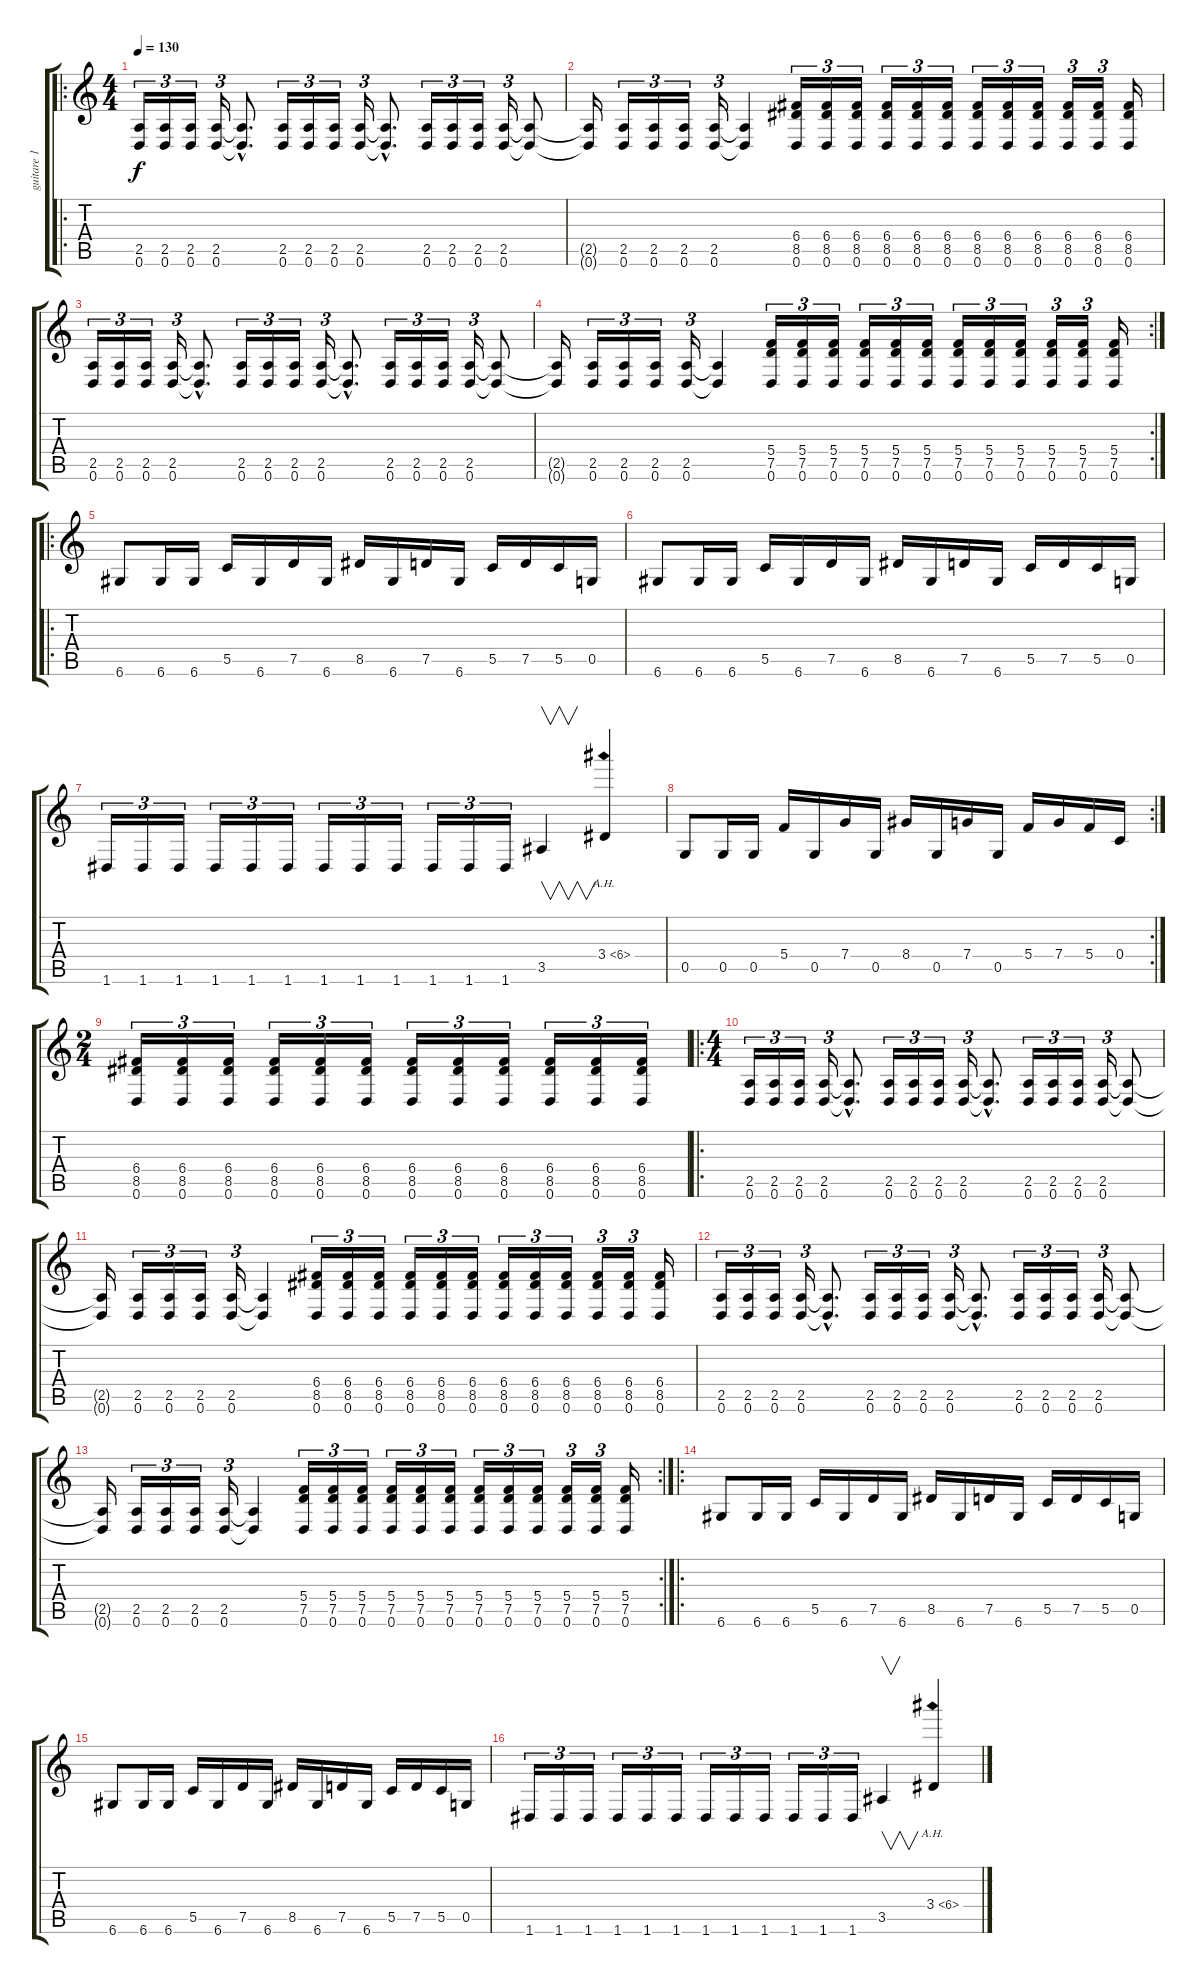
\track ("guitare 1" "guitare 1") {instrument distortionguitar}
\staff {score tabs}
\tuning (D4 A3 F3 C3 G2 D2) {hide}
\ro
\ts (4 4)
\tempo 130
\clef g2
\ks c
(2.5 0.6).16{tu (3 2) dy f} (2.5 0.6).16{tu (3 2)} (2.5 0.6).16{tu (3 2)} (2.5 0.6).16{tu (3 2)} (2.5{hac t} 0.6{hac t}).8{d} (2.5 0.6).16{tu (3 2)} (2.5 0.6).16{tu (3 2)} (2.5 0.6).16{tu (3 2)} (2.5 0.6).16{tu (3 2)} (2.5{hac t} 0.6{hac t}).8{d} (2.5 0.6).16{tu (3 2)} (2.5 0.6).16{tu (3 2)} (2.5 0.6).16{tu (3 2)} (2.5 0.6).16{tu (3 2)} (2.5{t} 0.6{t}).8 |
(2.5{t} 0.6{t}).16 (2.5 0.6).16{tu (3 2)} (2.5 0.6).16{tu (3 2)} (2.5 0.6).16{tu (3 2)} (2.5 0.6).16{tu (3 2)} (2.5{t} 0.6{t}).4 (6.4 8.5 0.6).16{tu (3 2)} (6.4 8.5 0.6).16{tu (3 2)} (6.4 8.5 0.6).16{tu (3 2)} (6.4 8.5 0.6).16{tu (3 2)} (6.4 8.5 0.6).16{tu (3 2)} (6.4 8.5 0.6).16{tu (3 2)} (6.4 8.5 0.6).16{tu (3 2)} (6.4 8.5 0.6).16{tu (3 2)} (6.4 8.5 0.6).16{tu (3 2)} (6.4 8.5 0.6).16{tu (3 2)} (6.4 8.5 0.6).16{tu (3 2)} (6.4 8.5 0.6).16 |
(2.5 0.6).16{tu (3 2)} (2.5 0.6).16{tu (3 2)} (2.5 0.6).16{tu (3 2)} (2.5 0.6).16{tu (3 2)} (2.5{hac t} 0.6{hac t}).8{d} (2.5 0.6).16{tu (3 2)} (2.5 0.6).16{tu (3 2)} (2.5 0.6).16{tu (3 2)} (2.5 0.6).16{tu (3 2)} (2.5{hac t} 0.6{hac t}).8{d} (2.5 0.6).16{tu (3 2)} (2.5 0.6).16{tu (3 2)} (2.5 0.6).16{tu (3 2)} (2.5 0.6).16{tu (3 2)} (2.5{t} 0.6{t}).8 |
\rc 2
(2.5{t} 0.6{t}).16 (2.5 0.6).16{tu (3 2)} (2.5 0.6).16{tu (3 2)} (2.5 0.6).16{tu (3 2)} (2.5 0.6).16{tu (3 2)} (2.5{t} 0.6{t}).4 (5.4 7.5 0.6).16{tu (3 2)} (5.4 7.5 0.6).16{tu (3 2)} (5.4 7.5 0.6).16{tu (3 2)} (5.4 7.5 0.6).16{tu (3 2)} (5.4 7.5 0.6).16{tu (3 2)} (5.4 7.5 0.6).16{tu (3 2)} (5.4 7.5 0.6).16{tu (3 2)} (5.4 7.5 0.6).16{tu (3 2)} (5.4 7.5 0.6).16{tu (3 2)} (5.4 7.5 0.6).16{tu (3 2)} (5.4 7.5 0.6).16{tu (3 2)} (5.4 7.5 0.6).16 |
\ro
6.6.8 6.6.16 6.6.16 5.5.16 6.6.16 7.5.16 6.6.16 8.5.16 6.6.16 7.5.16 6.6.16 5.5.16 7.5.16 5.5.16 0.5.16 |
6.6.8 6.6.16 6.6.16 5.5.16 6.6.16 7.5.16 6.6.16 8.5.16 6.6.16 7.5.16 6.6.16 5.5.16 7.5.16 5.5.16 0.5.16 |
1.6.16{tu (3 2)} 1.6.16{tu (3 2)} 1.6.16{tu (3 2)} 1.6.16{tu (3 2)} 1.6.16{tu (3 2)} 1.6.16{tu (3 2)} 1.6.16{tu (3 2)} 1.6.16{tu (3 2)} 1.6.16{tu (3 2)} 1.6.16{tu (3 2)} 1.6.16{tu (3 2)} 1.6.16{tu (3 2)} 3.5.4{v} 3.4{ah 3}.4 |
\rc 2
0.5.8 0.5.16 0.5.16 5.4.16 0.5.16 7.4.16 0.5.16 8.4.16 0.5.16 7.4.16 0.5.16 5.4.16 7.4.16 5.4.16 0.4.16 |
\ts (2 4)
(6.4 8.5 0.6).16{tu (3 2)} (6.4 8.5 0.6).16{tu (3 2)} (6.4 8.5 0.6).16{tu (3 2)} (6.4 8.5 0.6).16{tu (3 2)} (6.4 8.5 0.6).16{tu (3 2)} (6.4 8.5 0.6).16{tu (3 2)} (6.4 8.5 0.6).16{tu (3 2)} (6.4 8.5 0.6).16{tu (3 2)} (6.4 8.5 0.6).16{tu (3 2)} (6.4 8.5 0.6).16{tu (3 2)} (6.4 8.5 0.6).16{tu (3 2)} (6.4 8.5 0.6).16{tu (3 2)} |
\ro
\ts (4 4)
(2.5 0.6).16{tu (3 2)} (2.5 0.6).16{tu (3 2)} (2.5 0.6).16{tu (3 2)} (2.5 0.6).16{tu (3 2)} (2.5{hac t} 0.6{hac t}).8{d} (2.5 0.6).16{tu (3 2)} (2.5 0.6).16{tu (3 2)} (2.5 0.6).16{tu (3 2)} (2.5 0.6).16{tu (3 2)} (2.5{hac t} 0.6{hac t}).8{d} (2.5 0.6).16{tu (3 2)} (2.5 0.6).16{tu (3 2)} (2.5 0.6).16{tu (3 2)} (2.5 0.6).16{tu (3 2)} (2.5{t} 0.6{t}).8 |
(2.5{t} 0.6{t}).16 (2.5 0.6).16{tu (3 2)} (2.5 0.6).16{tu (3 2)} (2.5 0.6).16{tu (3 2)} (2.5 0.6).16{tu (3 2)} (2.5{t} 0.6{t}).4 (6.4 8.5 0.6).16{tu (3 2)} (6.4 8.5 0.6).16{tu (3 2)} (6.4 8.5 0.6).16{tu (3 2)} (6.4 8.5 0.6).16{tu (3 2)} (6.4 8.5 0.6).16{tu (3 2)} (6.4 8.5 0.6).16{tu (3 2)} (6.4 8.5 0.6).16{tu (3 2)} (6.4 8.5 0.6).16{tu (3 2)} (6.4 8.5 0.6).16{tu (3 2)} (6.4 8.5 0.6).16{tu (3 2)} (6.4 8.5 0.6).16{tu (3 2)} (6.4 8.5 0.6).16 |
(2.5 0.6).16{tu (3 2)} (2.5 0.6).16{tu (3 2)} (2.5 0.6).16{tu (3 2)} (2.5 0.6).16{tu (3 2)} (2.5{hac t} 0.6{hac t}).8{d} (2.5 0.6).16{tu (3 2)} (2.5 0.6).16{tu (3 2)} (2.5 0.6).16{tu (3 2)} (2.5 0.6).16{tu (3 2)} (2.5{hac t} 0.6{hac t}).8{d} (2.5 0.6).16{tu (3 2)} (2.5 0.6).16{tu (3 2)} (2.5 0.6).16{tu (3 2)} (2.5 0.6).16{tu (3 2)} (2.5{t} 0.6{t}).8 |
\rc 2
(2.5{t} 0.6{t}).16 (2.5 0.6).16{tu (3 2)} (2.5 0.6).16{tu (3 2)} (2.5 0.6).16{tu (3 2)} (2.5 0.6).16{tu (3 2)} (2.5{t} 0.6{t}).4 (5.4 7.5 0.6).16{tu (3 2)} (5.4 7.5 0.6).16{tu (3 2)} (5.4 7.5 0.6).16{tu (3 2)} (5.4 7.5 0.6).16{tu (3 2)} (5.4 7.5 0.6).16{tu (3 2)} (5.4 7.5 0.6).16{tu (3 2)} (5.4 7.5 0.6).16{tu (3 2)} (5.4 7.5 0.6).16{tu (3 2)} (5.4 7.5 0.6).16{tu (3 2)} (5.4 7.5 0.6).16{tu (3 2)} (5.4 7.5 0.6).16{tu (3 2)} (5.4 7.5 0.6).16 |
\ro
6.6.8 6.6.16 6.6.16 5.5.16 6.6.16 7.5.16 6.6.16 8.5.16 6.6.16 7.5.16 6.6.16 5.5.16 7.5.16 5.5.16 0.5.16 |
6.6.8 6.6.16 6.6.16 5.5.16 6.6.16 7.5.16 6.6.16 8.5.16 6.6.16 7.5.16 6.6.16 5.5.16 7.5.16 5.5.16 0.5.16 |
1.6.16{tu (3 2)} 1.6.16{tu (3 2)} 1.6.16{tu (3 2)} 1.6.16{tu (3 2)} 1.6.16{tu (3 2)} 1.6.16{tu (3 2)} 1.6.16{tu (3 2)} 1.6.16{tu (3 2)} 1.6.16{tu (3 2)} 1.6.16{tu (3 2)} 1.6.16{tu (3 2)} 1.6.16{tu (3 2)} 3.5.4{v} 3.4{ah 3}.4
